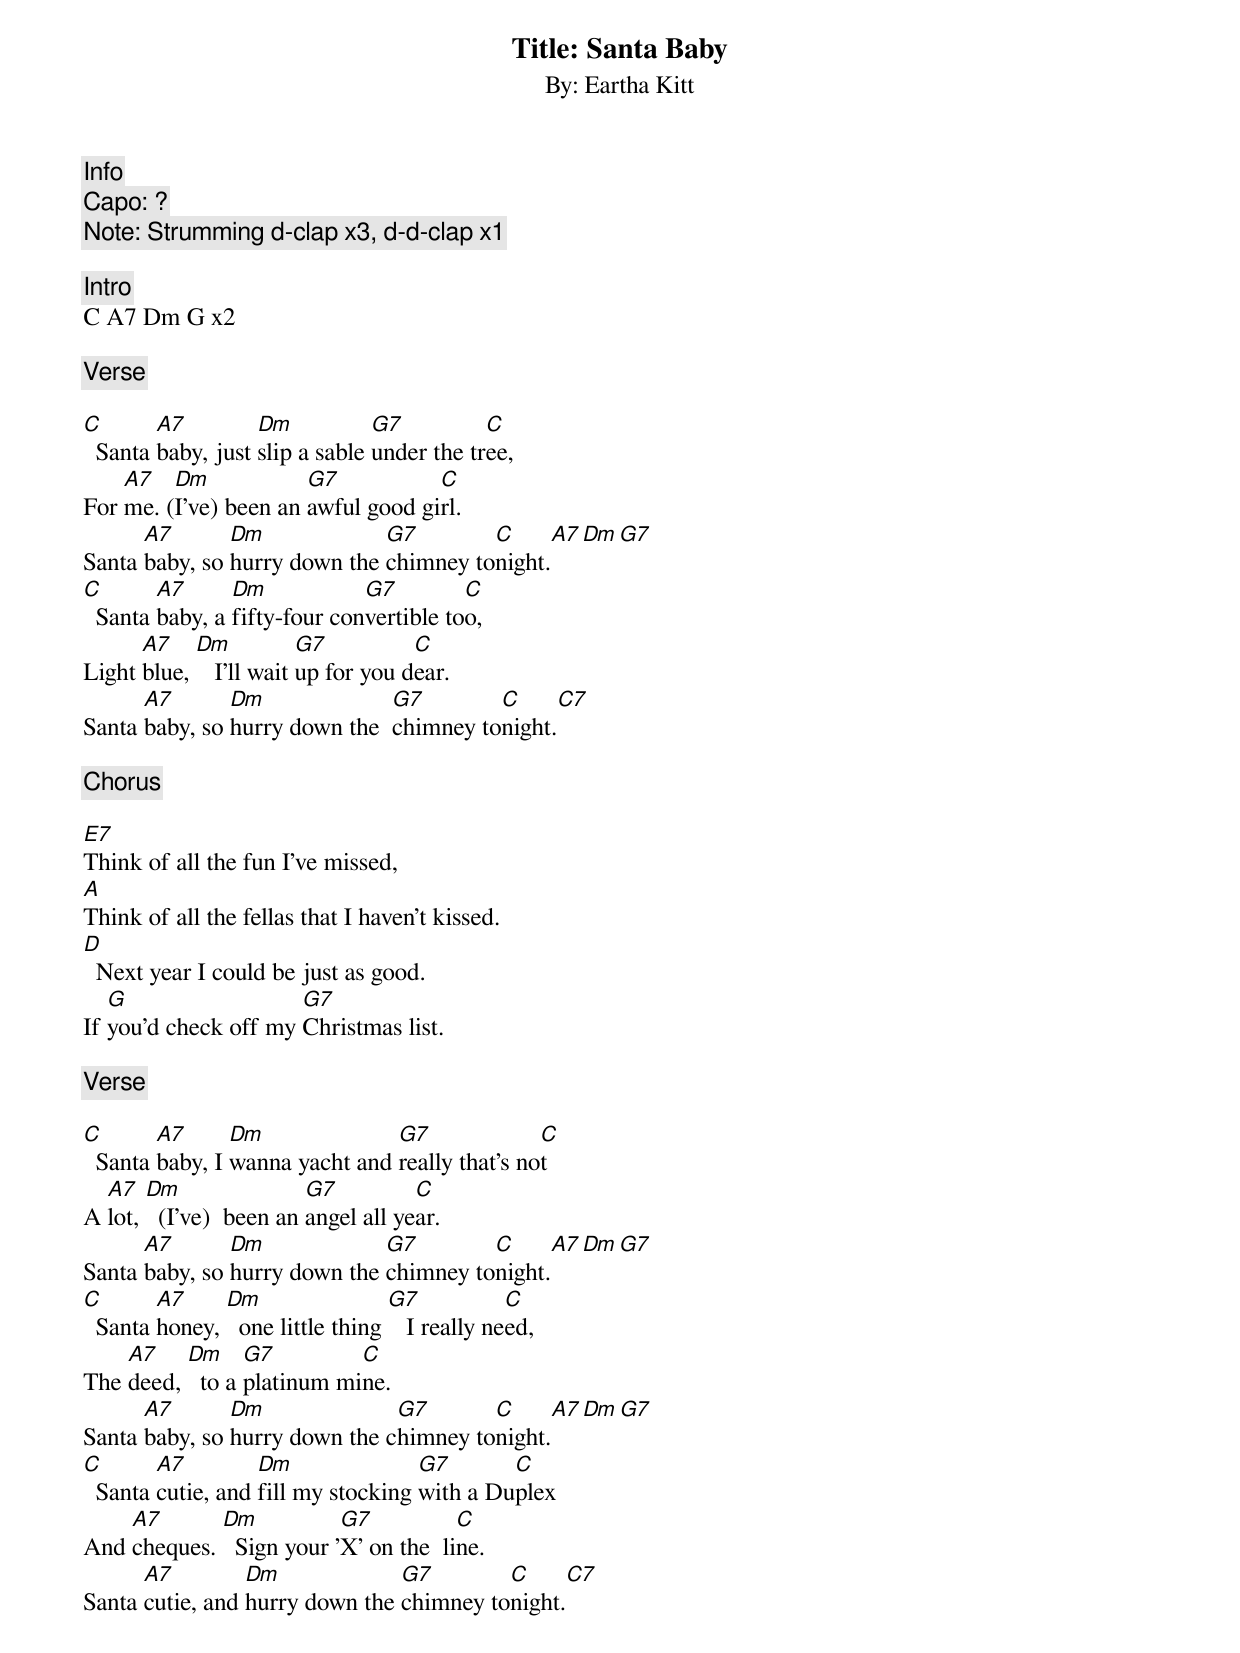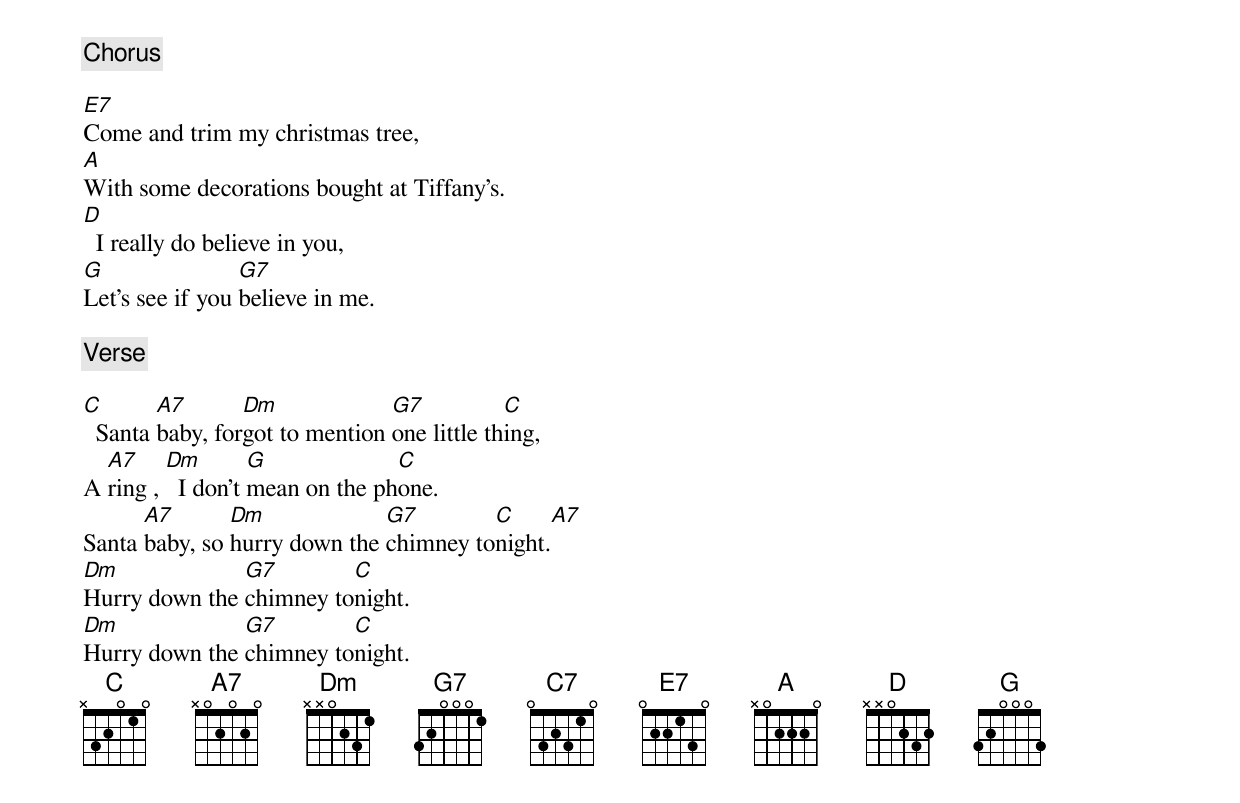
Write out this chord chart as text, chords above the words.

[Info]
Title: Santa Baby
By: Eartha Kitt
Capo: ?
Note: Strumming d-clap x3, d-d-clap x1

[Intro]
C A7 Dm G x2

[Verse]

C       A7         Dm           G7          C
  Santa baby, just slip a sable under the tree,
    A7   Dm            G7           C
For me. (I've) been an awful good girl.
      A7       Dm             G7        C        A7 Dm G7
Santa baby, so hurry down the chimney tonight.
C       A7      Dm            G7         C
  Santa baby, a fifty-four convertible too,
      A7    Dm           G7          C
Light blue,    I'll wait up for you dear.
      A7       Dm              G7        C        C7
Santa baby, so hurry down the  chimney tonight.

[Chorus]

E7
Think of all the fun I've missed,
A
Think of all the fellas that I haven't kissed.
D
  Next year I could be just as good.
   G                  G7
If you'd check off my Christmas list.

[Verse]

C       A7      Dm              G7              C
  Santa baby, I wanna yacht and really that's not
  A7   Dm                G7          C
A lot,   (I've)  been an angel all year.
      A7       Dm             G7        C        A7 Dm G7
Santa baby, so hurry down the chimney tonight.
C       A7     Dm                 G7            C
  Santa honey,   one little thing    I really need,
    A7    Dm     G7         C
The deed,   to a platinum mine.
      A7       Dm              G7       C        A7 Dm G7
Santa baby, so hurry down the chimney tonight.
C       A7         Dm               G7       C
  Santa cutie, and fill my stocking with a Duplex
    A7       Dm           G7           C
And cheques.   Sign your 'X' on the  line.
      A7         Dm             G7        C        C7
Santa cutie, and hurry down the chimney tonight.

[Chorus]

E7
Come and trim my christmas tree,
A
With some decorations bought at Tiffany's.
D
  I really do believe in you,
G                G7
Let's see if you believe in me.

[Verse]

C       A7       Dm             G7           C
  Santa baby, forgot to mention one little thing,
  A7     Dm        G             C
A ring ,   I don't mean on the phone.
      A7       Dm             G7        C       A7
Santa baby, so hurry down the chimney tonight.
Dm             G7        C
Hurry down the chimney tonight.
Dm             G7        C
Hurry down the chimney tonight.
